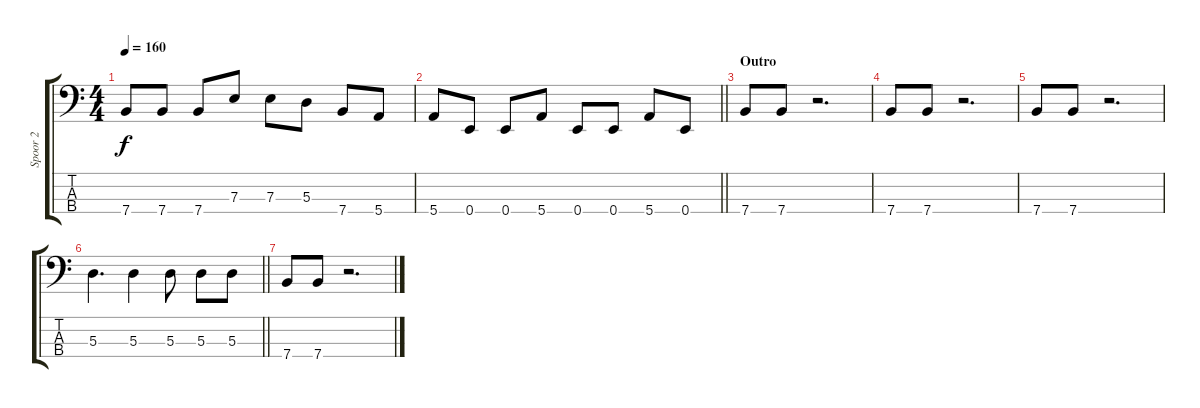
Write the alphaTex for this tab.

\track ("Spoor 2" "Spoor 2") {instrument distortionguitar}
\staff {score tabs}
\tuning (G2 D2 A1 E1) {hide}
\ts (4 4)
\tempo 160
\clef f4
\ks c
7.4.8{dy f} 7.4.8 7.4.8 7.3.8 7.3.8 5.3.8 7.4.8 5.4.8 |
\barLineRight lightlight
5.4.8 0.4.8 0.4.8 5.4.8 0.4.8 0.4.8 5.4.8 0.4.8 |
\section ("" "Outro")
7.4.8 7.4.8 r.2{d} |
7.4.8 7.4.8 r.2{d} |
7.4.8 7.4.8 r.2{d} |
\barLineRight lightlight
5.3.4{d} 5.3.4 5.3.8 5.3.8 5.3.8 |
7.4.8 7.4.8 r.2{d}
